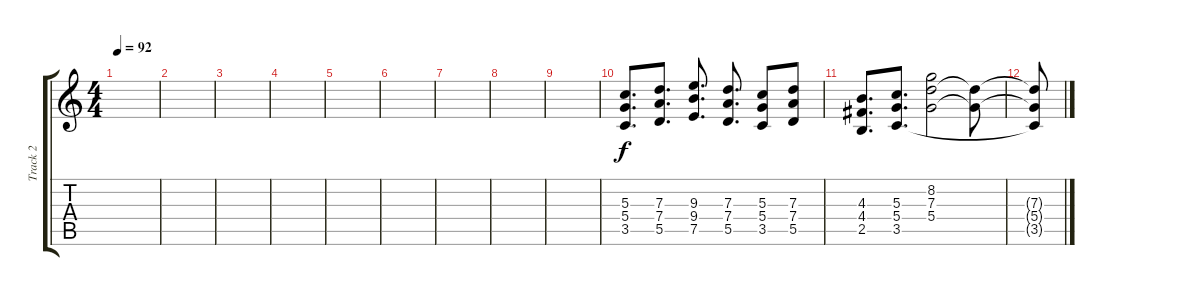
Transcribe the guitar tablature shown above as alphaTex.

\track ("Track 2" "Track 2") {instrument distortionguitar}
\staff {score tabs}
\tuning (E4 B3 G3 D3 A2 E2) {hide}
\ts (4 4)
\tempo 92
\clef g2
\ks c
|
|
|
|
|
|
|
|
|
(5.3 5.4 3.5).8{d} (7.3 7.4 5.5).8{d} (9.3 9.4 7.5).8{d} (7.3 7.4 5.5).8{d} (5.3 5.4 3.5).8 (7.3 7.4 5.5).8 |
(4.3 4.4 2.5).8{d} (5.3 5.4 3.5).8{d} (8.2 7.3 5.4).2 (7.3{t} 5.4{t}).8{dy f} |
(7.3{t} 5.4{t} 3.5{t}).8
